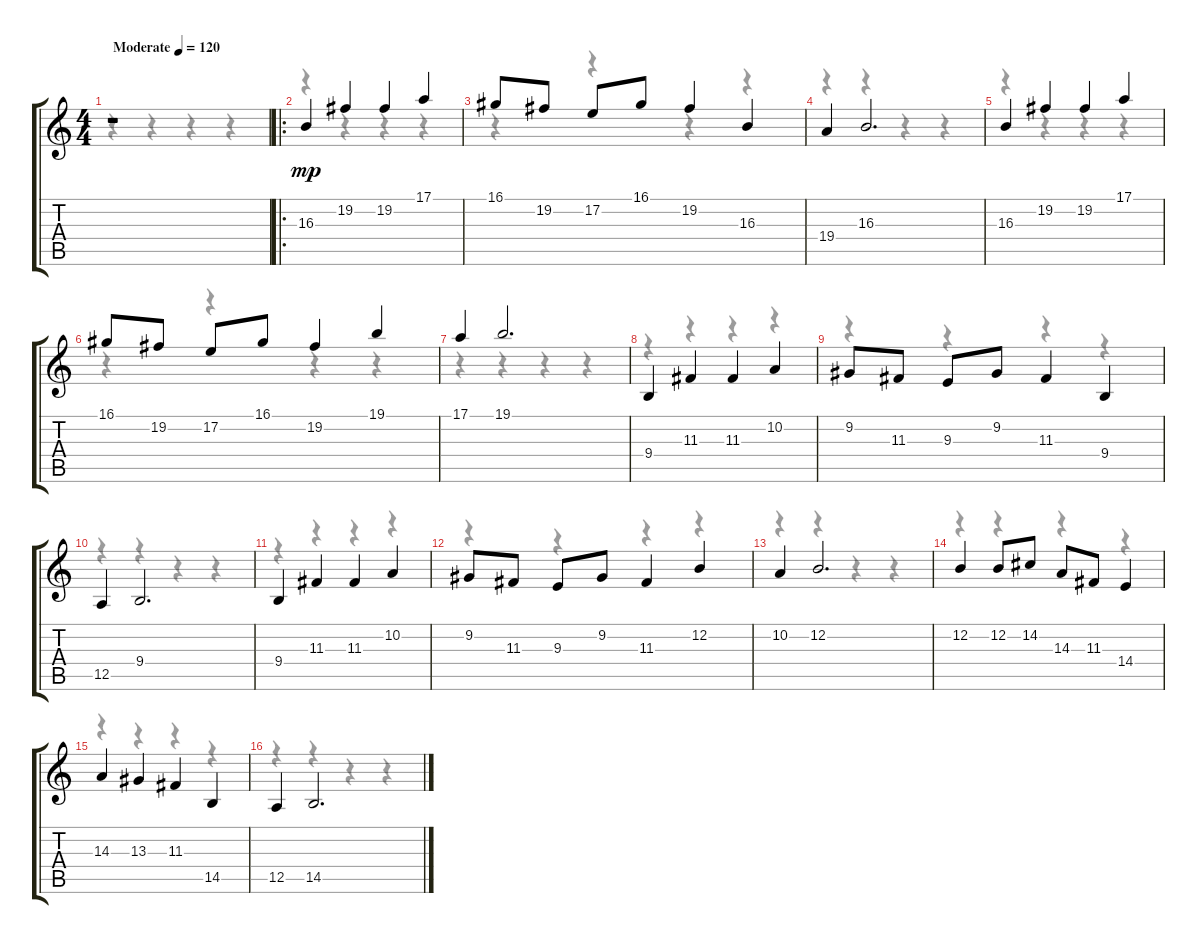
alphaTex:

\track "" {instrument flute}
\staff {score tabs}
\tuning (E4 B3 G3 D3 A2 E2) {hide}
\voice
\ts (4 4)
\tempo (120 "Moderate")
\clef g2
\ks c
r.1{dy mp instrument flute} |
\ro
16.3.4 19.2.4 19.2.4 17.1.4 |
16.1.8 19.2.8 17.2.8 16.1.8 19.2.4 16.3.4 |
19.4.4 16.3.2{d} |
16.3.4 19.2.4 19.2.4 17.1.4 |
16.1.8 19.2.8 17.2.8 16.1.8 19.2.4 19.1.4 |
17.1.4 19.1.2{d} |
9.4.4 11.3.4 11.3.4 10.2.4 |
9.2.8 11.3.8 9.3.8 9.2.8 11.3.4 9.4.4 |
12.5.4 9.4.2{d} |
9.4.4 11.3.4 11.3.4 10.2.4 |
9.2.8 11.3.8 9.3.8 9.2.8 11.3.4 12.2.4 |
10.2.4 12.2.2{d} |
12.2.4 12.2.8 14.2.8 14.3.8 11.3.8 14.4.4 |
14.3.4 13.3.4 11.3.4 14.5.4 |
12.5.4 14.5.2{d}
\voice
\clef g2
\ottava regular
\simile none
\ks c
r.4{dy f} r.4 r.4 r.4 |
r.4 r.4 r.4 r.4 |
r.4 r.4 r.4 r.4 |
r.4 r.4 r.4 r.4 |
r.4 r.4 r.4 r.4 |
r.4 r.4 r.4 r.4 |
r.4 r.4 r.4 r.4 |
r.4 r.4 r.4 r.4 |
r.4 r.4 r.4 r.4 |
r.4 r.4 r.4 r.4 |
r.4 r.4 r.4 r.4 |
r.4 r.4 r.4 r.4 |
r.4 r.4 r.4 r.4 |
r.4 r.4 r.4 r.4 |
r.4 r.4 r.4 r.4 |
r.4 r.4 r.4 r.4
